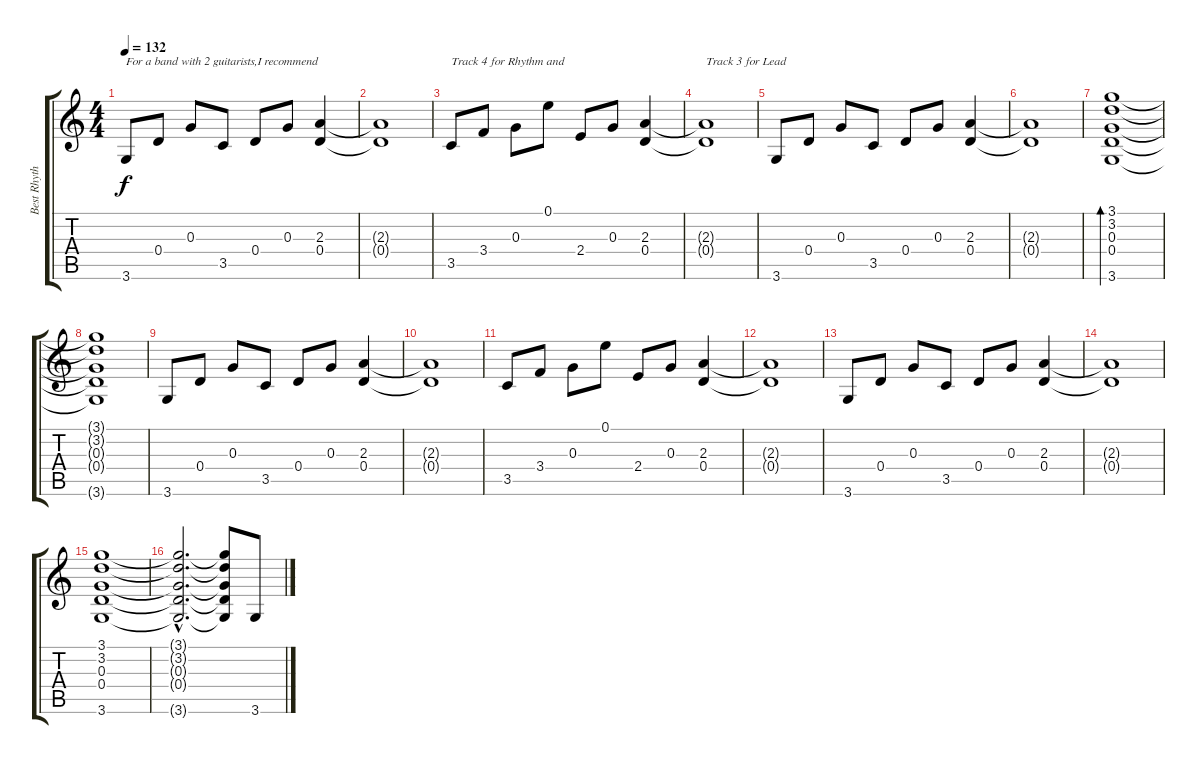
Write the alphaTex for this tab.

\track ("Best Rhythm Guitar Combo" "Best Rhyth") {instrument electricguitarclean}
\staff {score tabs}
\tuning (E4 B3 G3 D3 A2 E2) {hide}
\ts (4 4)
\tempo 132
\clef g2
\ks c
3.6.8{txt "For a band with 2 guitarists,I recommend" dy f instrument electricguitarclean} 0.4.8 0.3.8 3.5.8 0.4.8 0.3.8 (2.3 0.4).4 |
(2.3{t} 0.4{t}).1 |
3.5.8{txt "Track 4 for Rhythm and"} 3.4.8 0.3.8 0.1.8 2.4.8 0.3.8 (2.3 0.4).4 |
(2.3{t} 0.4{t}).1{txt "Track 3 for Lead"} |
3.6.8 0.4.8 0.3.8 3.5.8 0.4.8 0.3.8 (2.3 0.4).4 |
(2.3{t} 0.4{t}).1 |
(3.1 3.2 0.3 0.4 3.6).1{bd 120} |
(3.1{t} 3.2{t} 0.3{t} 0.4{t} 3.6{t}).1 |
3.6.8 0.4.8 0.3.8 3.5.8 0.4.8 0.3.8 (2.3 0.4).4 |
(2.3{t} 0.4{t}).1 |
3.5.8 3.4.8 0.3.8 0.1.8 2.4.8 0.3.8 (2.3 0.4).4 |
(2.3{t} 0.4{t}).1 |
3.6.8 0.4.8 0.3.8 3.5.8 0.4.8 0.3.8 (2.3 0.4).4 |
(2.3{t} 0.4{t}).1 |
(3.1 3.2 0.3 0.4 3.6).1 |
(3.1{hac t} 3.2{hac t} 0.3{hac t} 0.4{hac t} 3.6{hac t}).2{d} (3.1{t} 3.2{t} 0.3{t} 0.4{t} 3.6{t}).8 3.6.8
